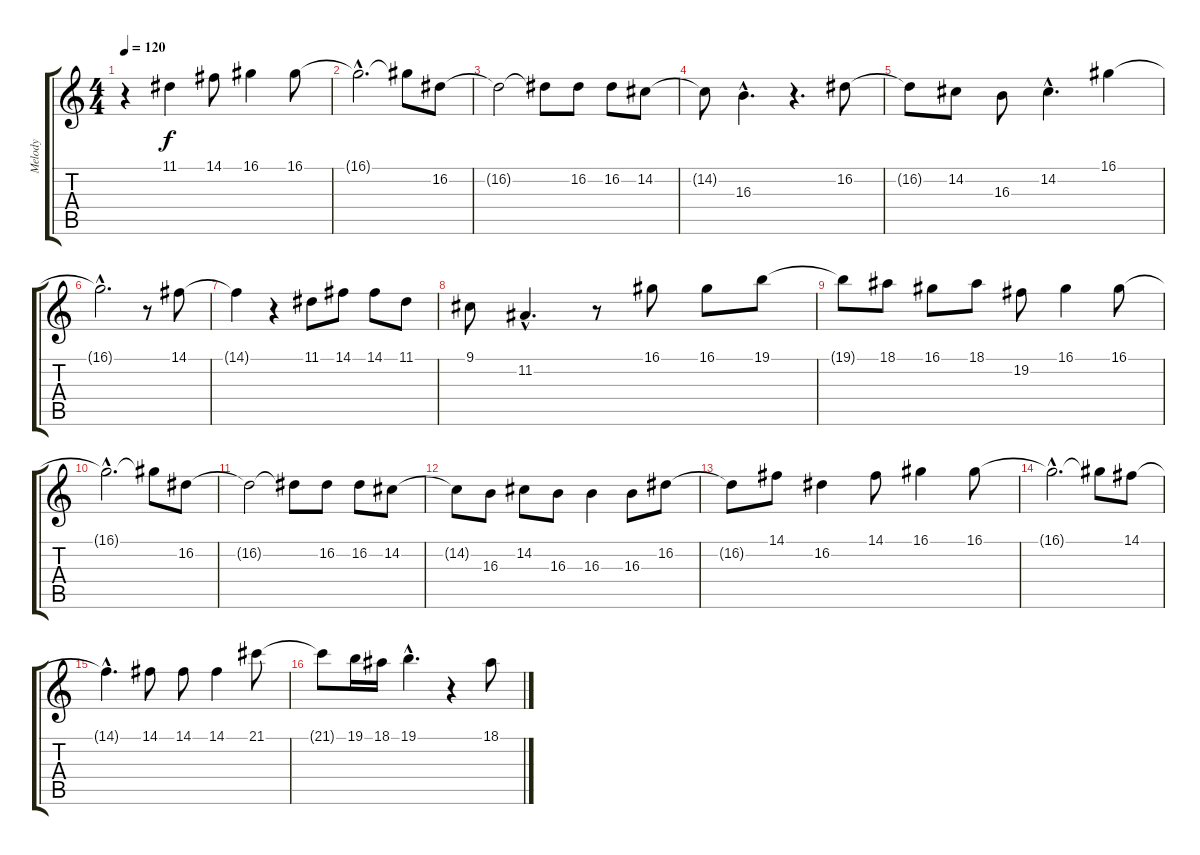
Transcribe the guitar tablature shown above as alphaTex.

\track ("Melody" "Melody") {instrument lead8bassandlead}
\staff {score tabs}
\tuning (E4 B3 G3 D3 A2 E2) {hide}
\ts (4 4)
\tempo 120
\clef g2
\ks c
r.4{dy f} 11.1.4 14.1.8 16.1.4 16.1.8 |
16.1{hac t}.2{d} 16.1{t}.8 16.2.8 |
16.2{t}.2 16.2{t}.8 16.2.8 16.2.8 14.2.8 |
14.2{t}.8 16.3{hac}.4{d} r.4{d} 16.2.8 |
16.2{t}.8 14.2.8 16.3.8 14.2{hac}.4{d} 16.1.4 |
16.1{hac t}.2{d} r.8 14.1.8 |
14.1{t}.4 r.4 11.1.8 14.1.8 14.1.8 11.1.8 |
9.1.8 11.2{hac}.4{d} r.8 16.1.8 16.1.8 19.1.8 |
19.1{t}.8 18.1.8 16.1.8 18.1.8 19.2.8 16.1.4 16.1.8 |
16.1{hac t}.2{d} 16.1{t}.8 16.2.8 |
16.2{t}.2 16.2{t}.8 16.2.8 16.2.8 14.2.8 |
14.2{t}.8 16.3.8 14.2.8 16.3.8 16.3.4 16.3.8 16.2.8 |
16.2{t}.8 14.1.8 16.2.4 14.1.8 16.1.4 16.1.8 |
16.1{hac t}.2{d} 16.1{t}.8 14.1.8 |
14.1{hac t}.4{d} 14.1.8 14.1.8 14.1.4 21.1.8 |
21.1{t}.8 19.1.16 18.1.16 19.1{hac}.4{d} r.4 18.1.8
